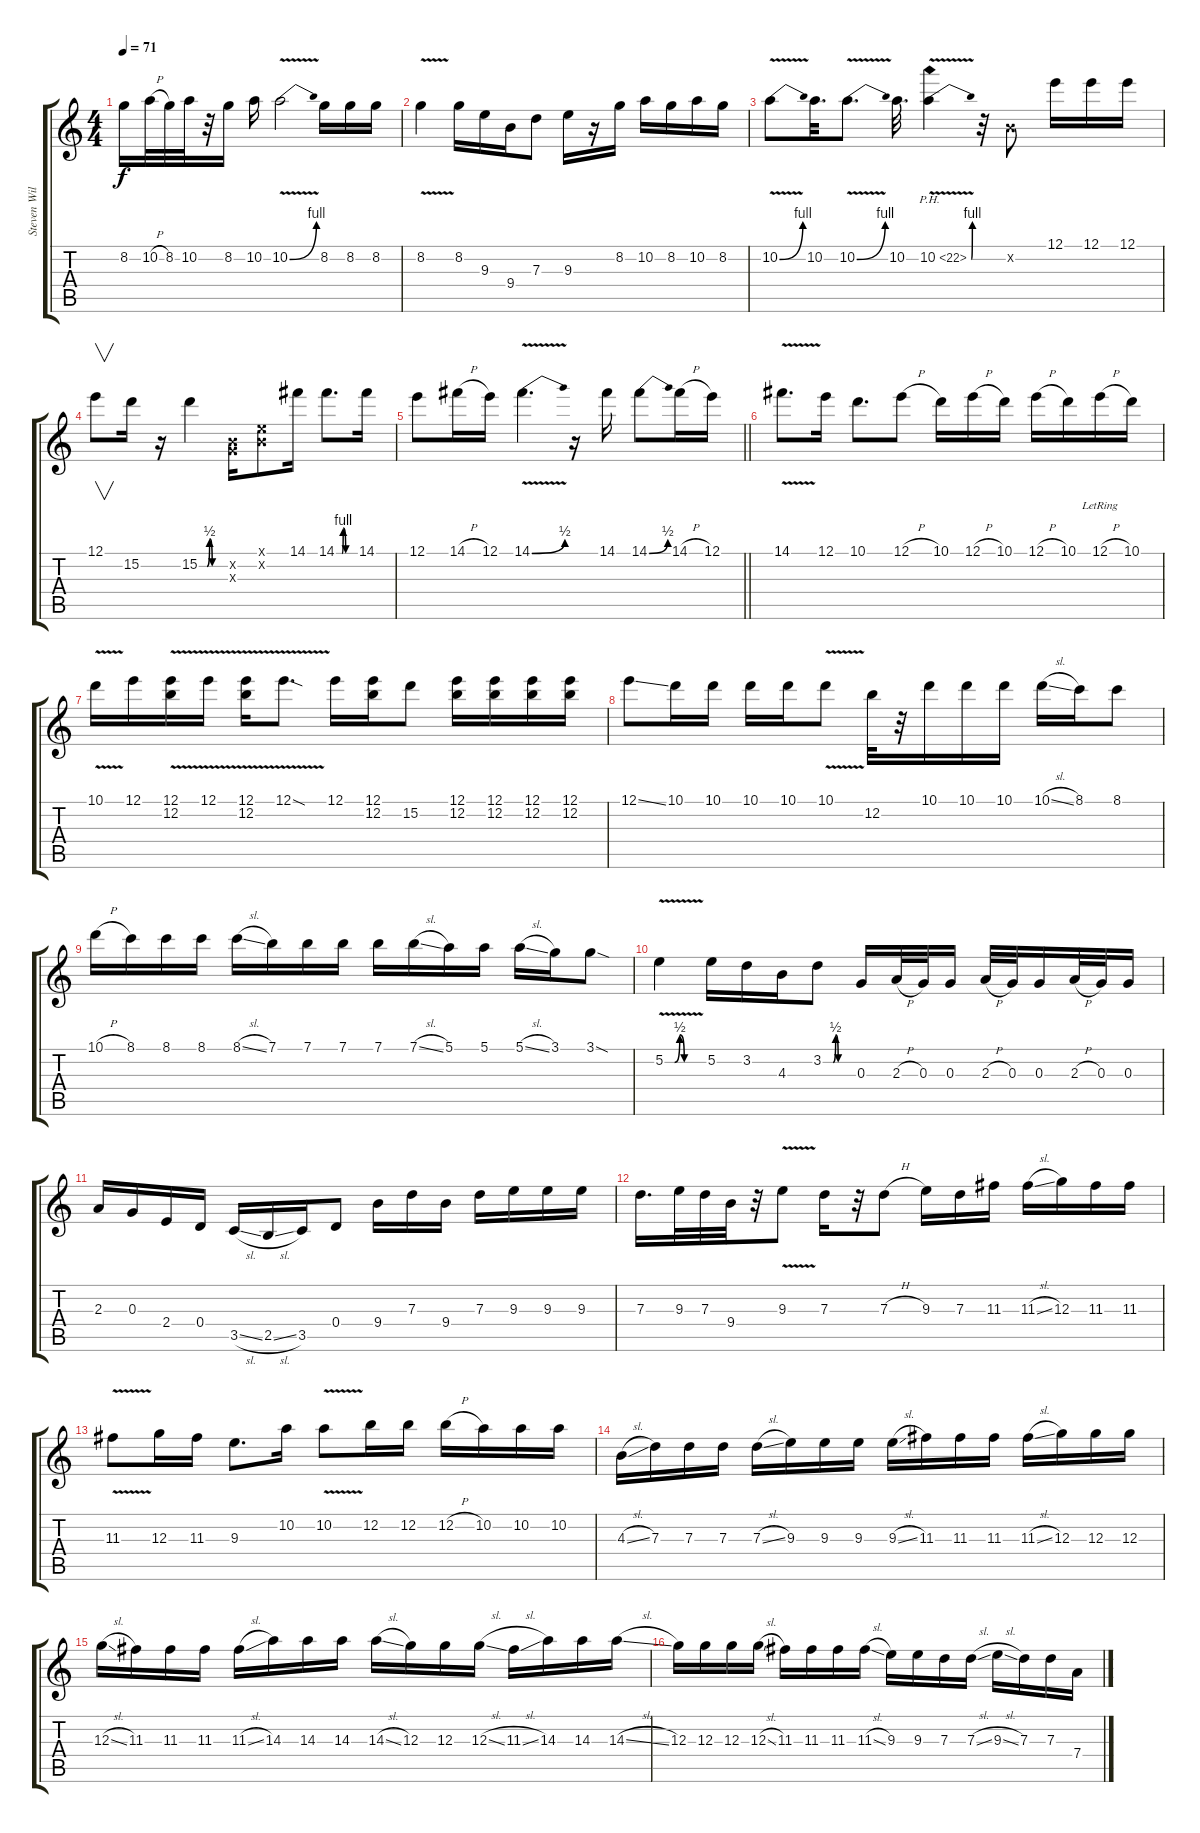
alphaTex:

\track ("Steven Wilson (Guitar Solo)" "Steven Wil") {instrument overdrivenguitar}
\staff {score tabs}
\tuning (E4 B3 G3 D3 A2 E2) {hide}
\ts (4 4)
\tempo 71
\clef g2
\ks c
8.2.16{dy f} 10.2{h}.32 8.2.32 10.2.32 r.32 8.2.16 10.2.16 10.2{be (bend 0 0 60 4) v}.2 8.2.16 8.2.16 8.2.16 |
8.2{v}.4 8.2.16 9.3.16 9.4.16 7.3.8 9.3.16 r.16 8.2.16 10.2.16 8.2.16 10.2.16 8.2.16 |
10.2{be (bend 0 0 60 4) v}.8 10.2.32{d} 10.2{be (bend 0 0 60 4) v}.8{d} 10.2.32{d} 10.2{be (bend 0 0 60 4) ph 12 v}.4 r.32 0.2{x}.8 12.1.16 12.1.16 12.1.16 |
12.1.8{v} 15.2.16 r.16 15.2{be (custom 0 0 18 0 24 2 30 0 60 0)}.4 (0.2{x} 0.3{x}).16 (0.1{x} 0.2{x}).8 14.1.16 14.1{be (custom 0 0 18 0 22 4 30 0 60 0)}.8{d} 14.1.16 |
\barLineRight lightlight
12.1.8 14.1{h}.16 12.1.16 14.1{be (bend 0 0 60 2) v}.4{d} r.16 14.1.16 14.1{be (bend 0 0 60 2)}.8 14.1{h}.16 12.1.16 |
14.1{v}.8{d} 12.1.16 10.1.8{d} 12.1{h}.8 10.1.16 12.1{h}.16 10.1.16 12.1{h}.16 10.1.16 12.1{h lr}.16 10.1.16 |
10.1{v}.16 12.1.16 (12.1{v} 12.2).16 12.1{v}.16 (12.1{v} 12.2).16 12.1{v sod}.8{d} 12.1.16 (12.1 12.2).16 15.2.8 (12.1 12.2).16 (12.1 12.2).16 (12.1 12.2).16 (12.1 12.2).16 |
12.1{ss}.8 10.1.16 10.1.16 10.1.16 10.1.16 10.1{v}.8 12.2.32 r.32 10.1.16 10.1.16 10.1.16 10.1{sl}.16 8.1.16 8.1.8 |
10.1{h}.16 8.1.16 8.1.16 8.1.16 8.1{sl}.16 7.1.16 7.1.16 7.1.16 7.1.16 7.1{sl}.16 5.1.16 5.1.16 5.1{sl}.16 3.1.16 3.1{sod}.8 |
5.2{be (custom 0 0 15 0 23 2 30 0 60 0) v}.4 5.2.16 3.2.16 4.3.16 3.2{be (custom 0 0 20 0 25 2 30 0 60 0)}.8 0.3.16 2.3{h}.32 0.3.32 0.3.16 2.3{h}.32 0.3.32 0.3.16 2.3{h}.32 0.3.32 0.3.16 |
2.3.16 0.3.16 2.4.16 0.4.16 3.5{sl}.16 2.5{sl}.16 3.5.16 0.4.8 9.4.16 7.3.16 9.4.16 7.3.16 9.3.16 9.3.16 9.3.16 |
7.3.16{d} 9.3.32 7.3.32 9.4.32 r.32 9.3{v}.8 7.3.16 r.32 7.3{h}.8 9.3.16 7.3.16 11.3.16 11.3{sl}.16 12.3.16 11.3.16 11.3.16 |
11.3{v}.8 12.3.16 11.3.16 9.3.8{d} 10.2.16 10.2{v}.8 12.2.16 12.2.16 12.2{h}.16 10.2.16 10.2.16 10.2.16 |
4.3{sl}.16 7.3.16 7.3.16 7.3.16 7.3{sl}.16 9.3.16 9.3.16 9.3.16 9.3{sl}.16 11.3.16 11.3.16 11.3.16 11.3{sl}.16 12.3.16 12.3.16 12.3.16 |
12.3{sl}.16 11.3.16 11.3.16 11.3.16 11.3{sl}.16 14.3.16 14.3.16 14.3.16 14.3{sl}.16 12.3.16 12.3.16 12.3{sl}.16 11.3{sl}.16 14.3.16 14.3.16 14.3{sl}.16 |
12.3.16 12.3.16 12.3.16 12.3{sl}.16 11.3.16 11.3.16 11.3.16 11.3{sl}.16 9.3.16 9.3.16 7.3.16 7.3{sl}.16 9.3{sl}.16 7.3.16 7.3.16 7.4.16
